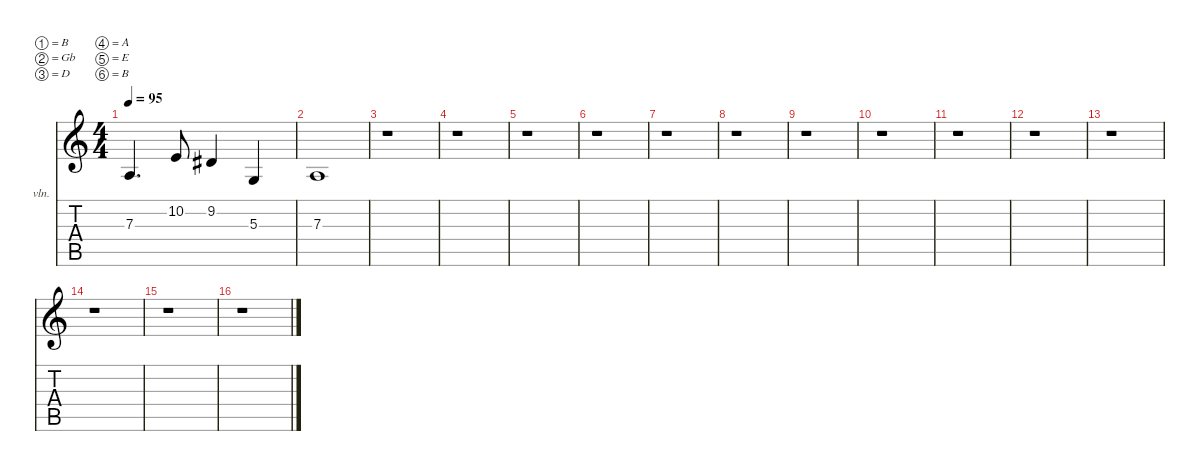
\defaultSystemsLayout 2
\hideDynamics
\bracketExtendMode nobrackets
\firstSystemTrackNameOrientation horizontal
\otherSystemsTrackNameOrientation horizontal
\track ("Vocals" "vln.") {instrument synthstrings1}
\staff {score tabs}
\tuning (B3 Gb3 D3 A2 E2 B1)
\ts (4 4)
\scale
1.03043
\tempo 95
\accidentals auto
\clef g2
\ottava regular
\simile none
\ks c
7.3.4{d dy f beam Up} 10.2.8{beam Up} 9.2{acc #}.4{beam Up} 5.3.4{beam Up} |
\scale
0.969568 7.3.1{beam Up} |
\scale
1.03043 r.1{beam Down} |
\scale
0.969568 r.1{beam Down} |
\scale
1.03175 r.1{beam Down} |
\scale
0.968253 r.1{beam Down} |
\scale
1.03175 r.1{beam Down} |
\scale
0.968253 r.1{beam Down} |
\scale
1.03175 r.1{beam Down} |
\scale
0.968253 r.1{beam Down} |
\scale
1.03701 r.1{beam Down} |
\scale
0.96299 r.1{beam Down} |
\scale
1.03701 r.1{beam Down} |
\scale
0.96299 r.1{beam Down} |
\scale
1.03701 r.1{beam Down} |
\scale
0.96299 r.1{beam Down}
